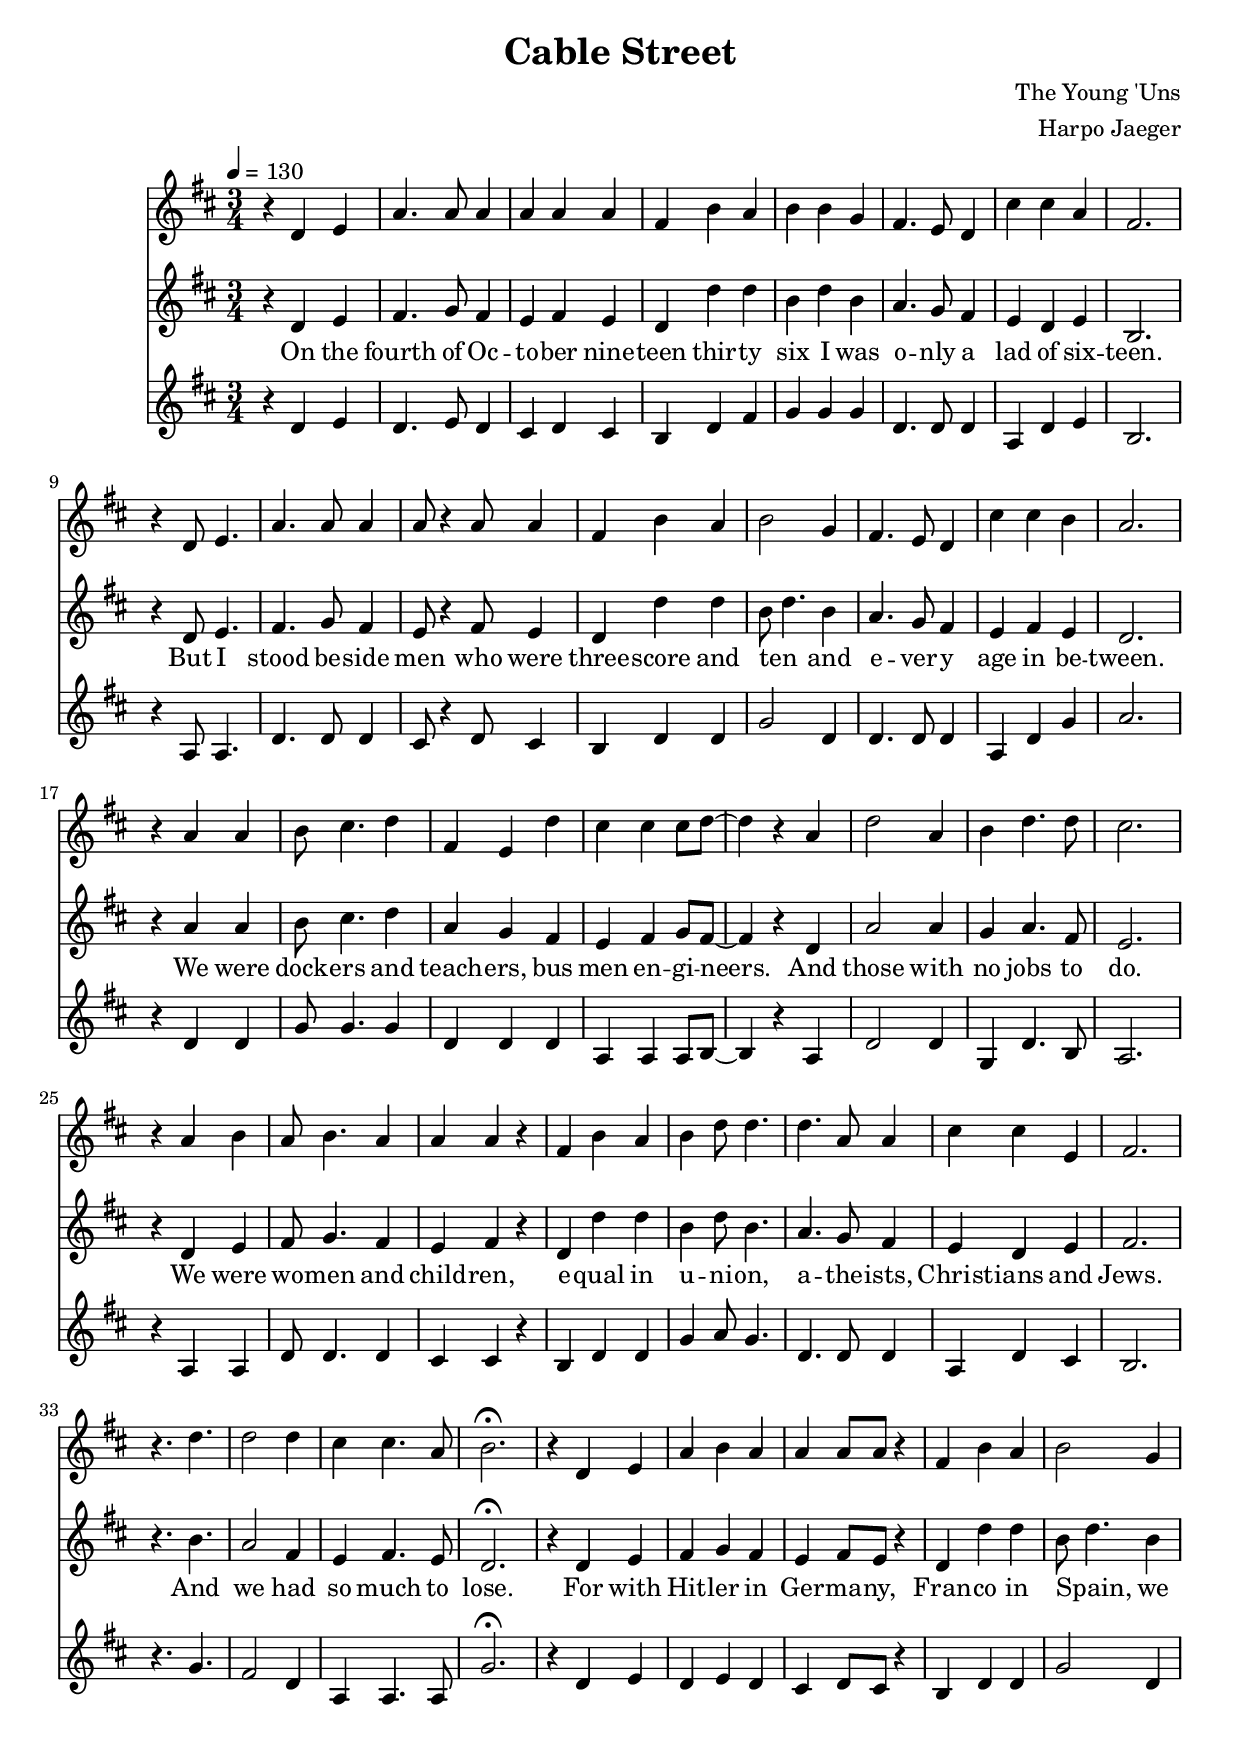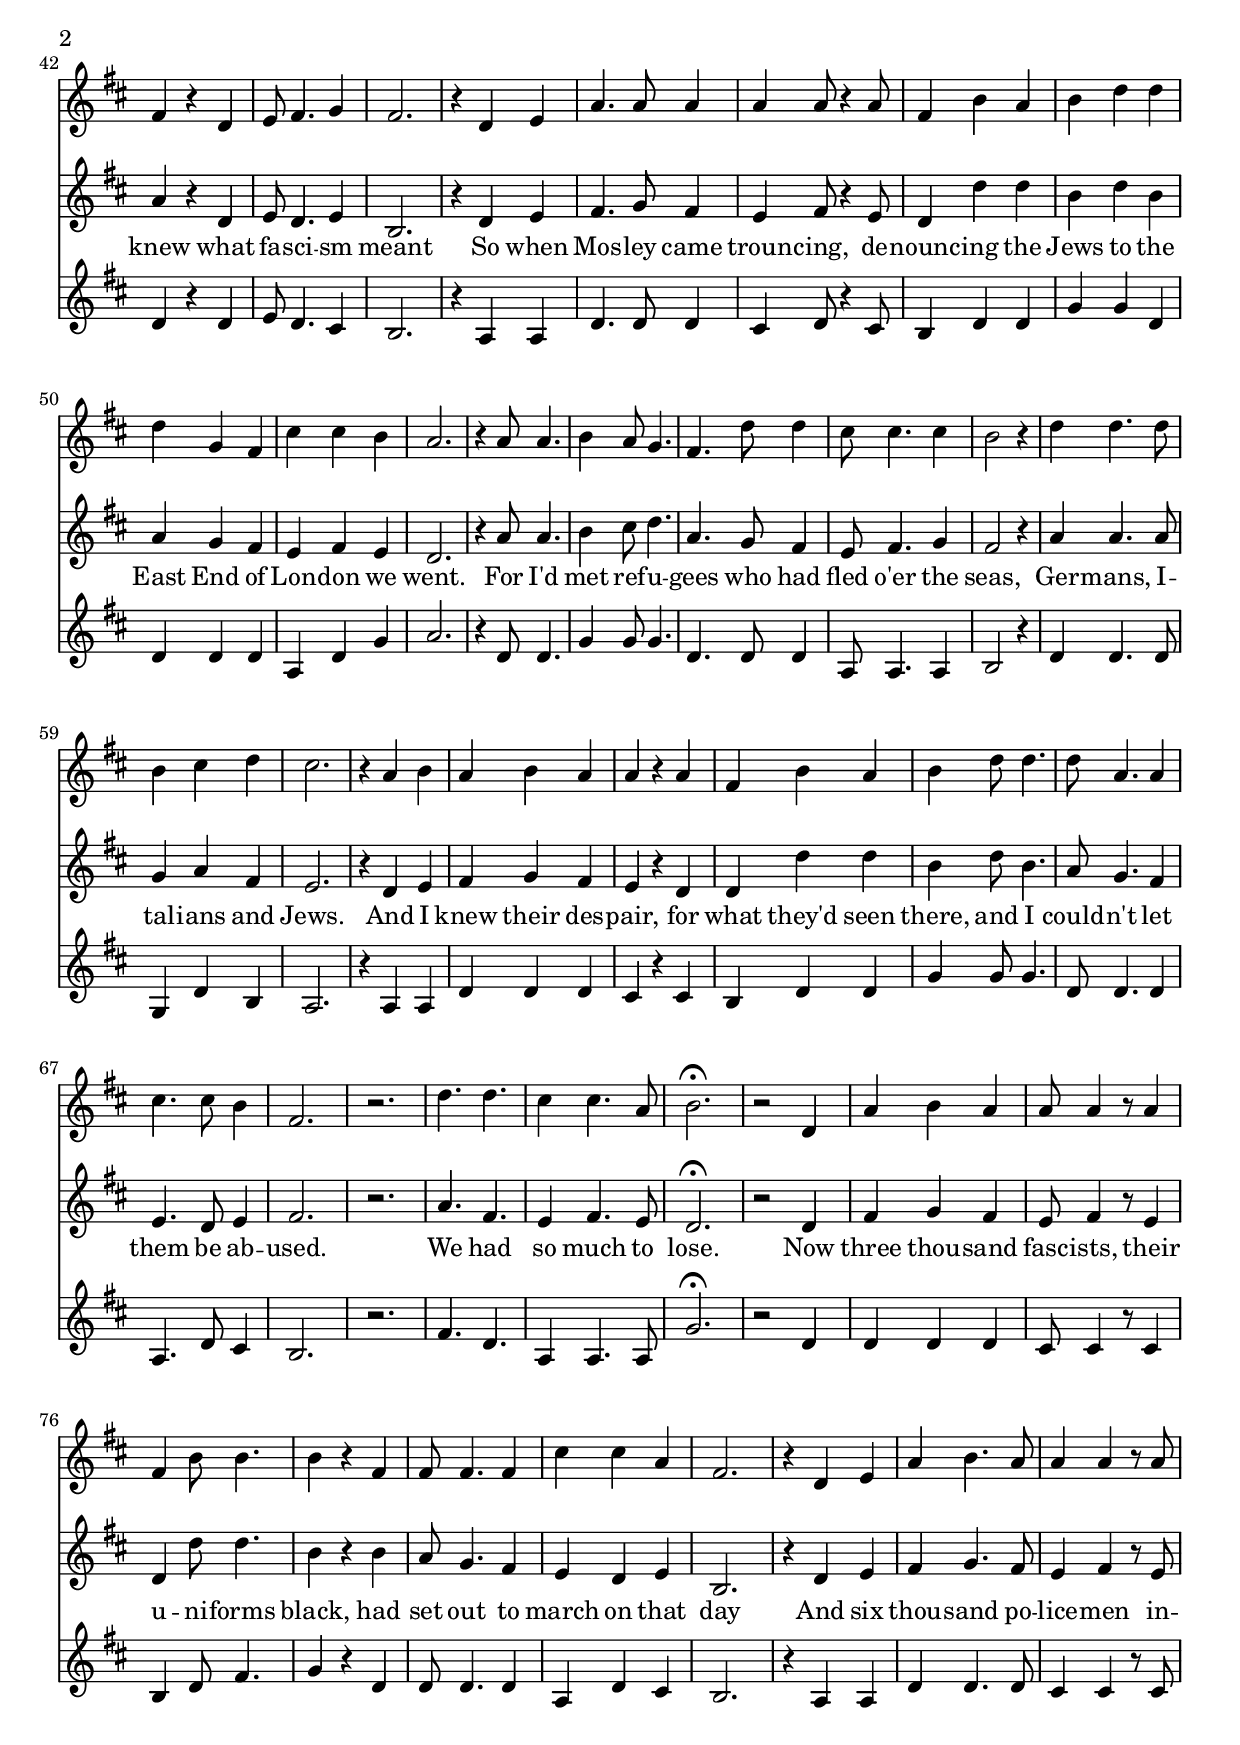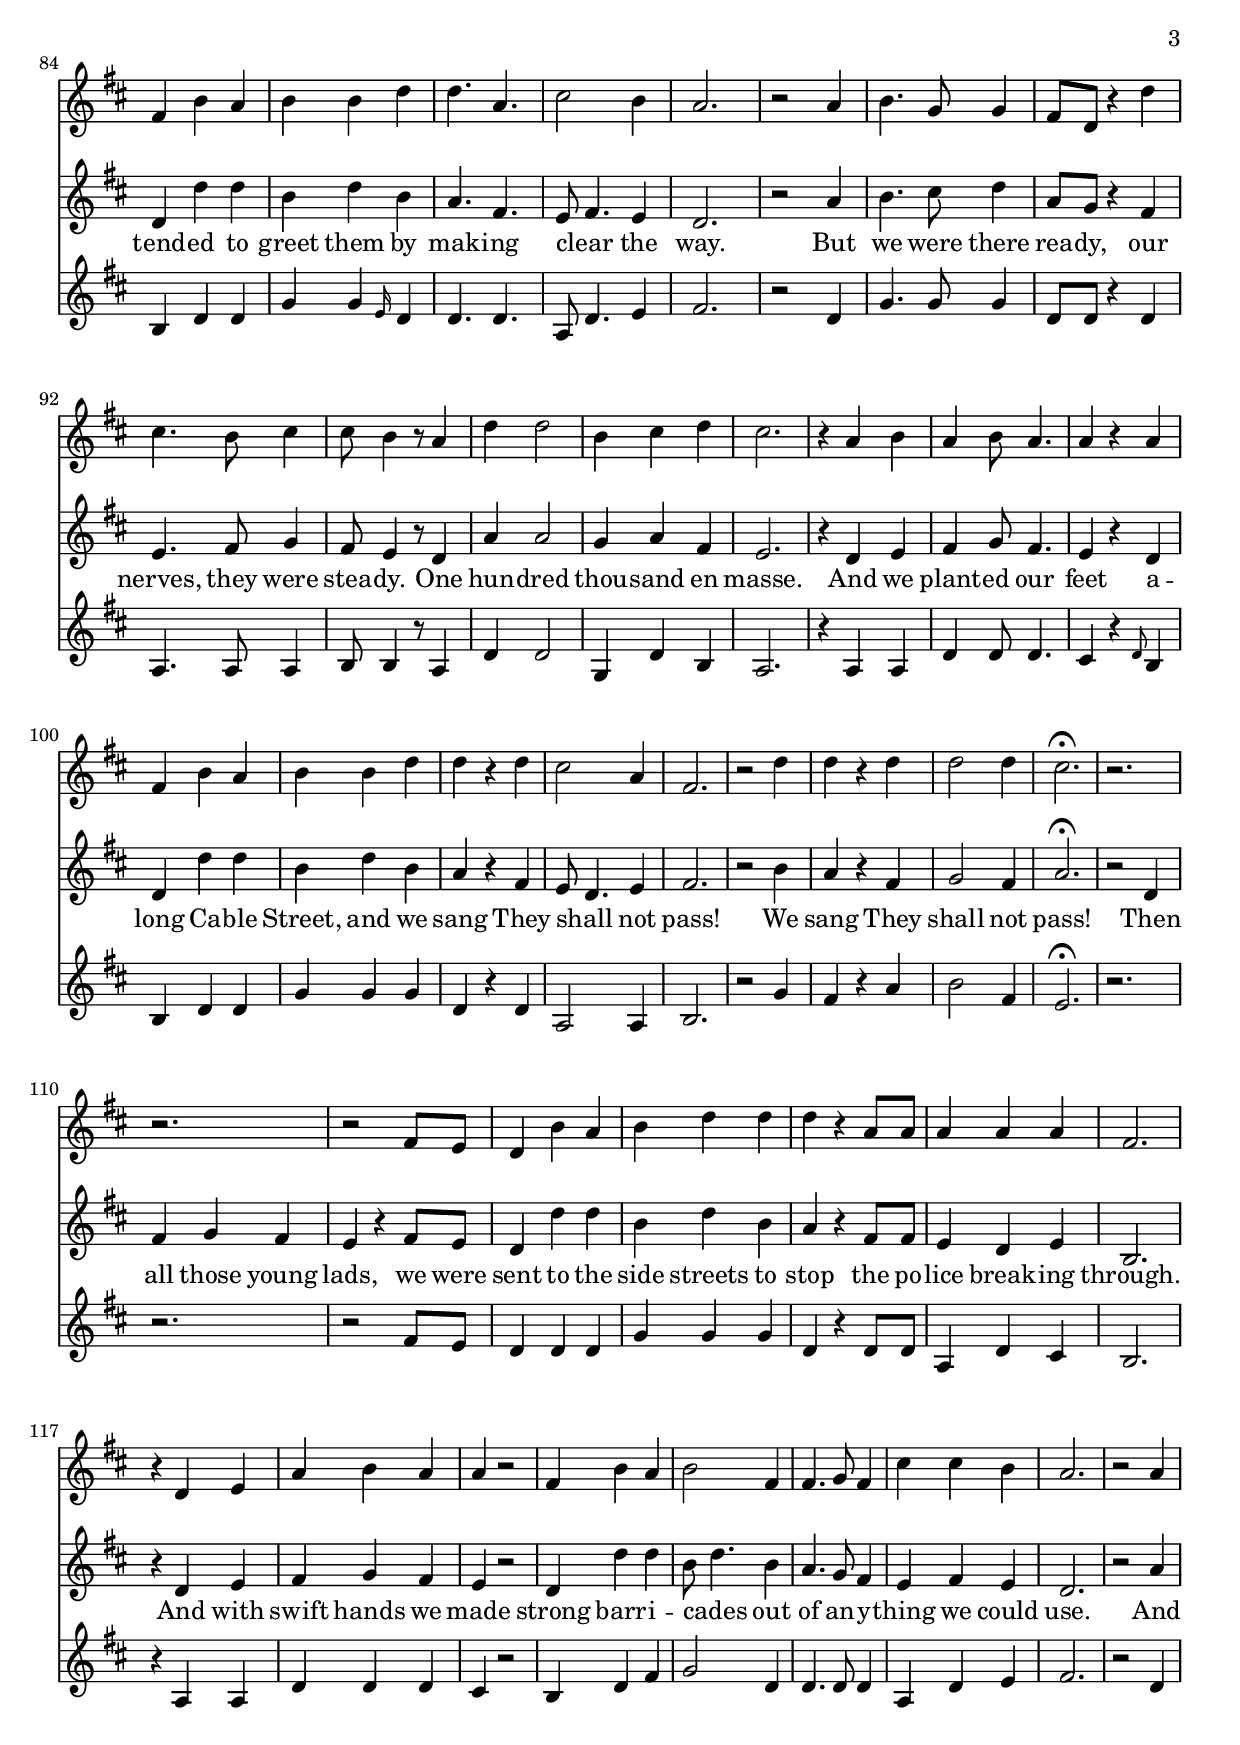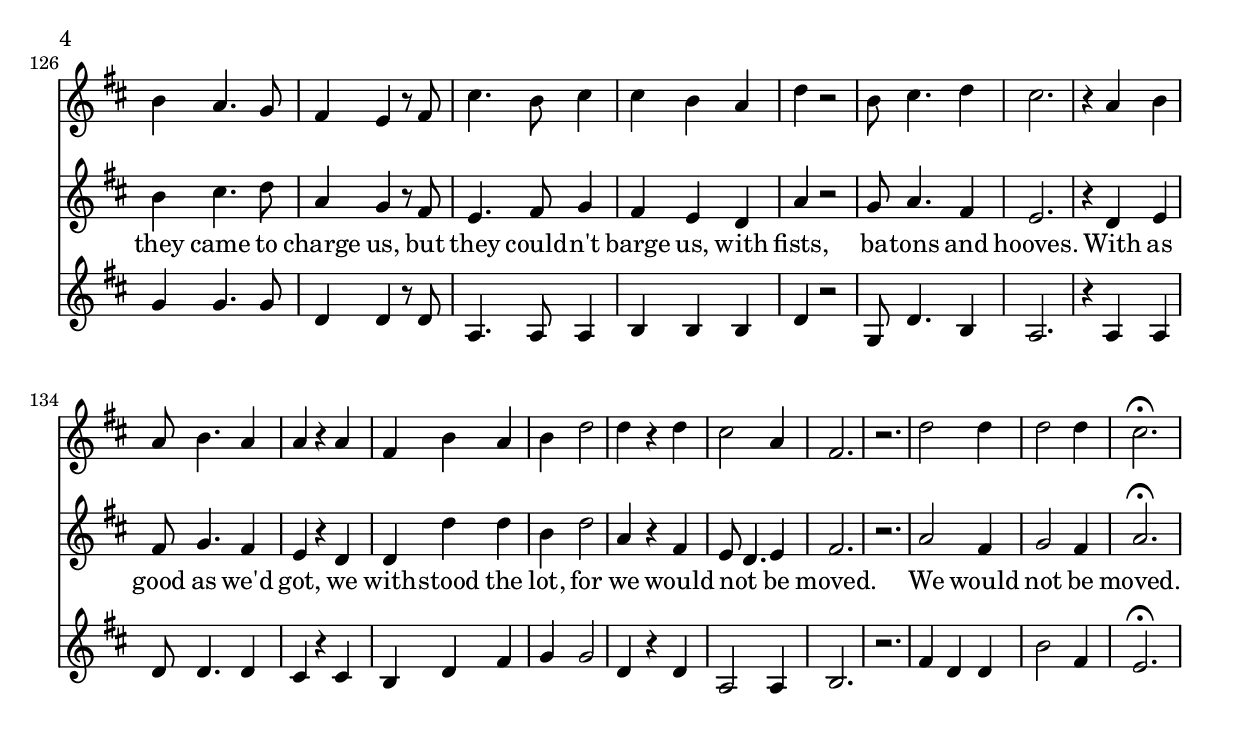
\version "2.18.2"
\header {
  title = "Cable Street"
  composer = "The Young 'Uns"
  arranger = "Harpo Jaeger"
}

verseone = \lyricmode {
  On the fourth of Oc -- to -- ber nine -- teen thir -- ty six I was o -- nly a lad of six -- teen. 
  But I stood be -- side men who were three -- score and ten and e -- ver -- y age in be -- tween.
  We were dock -- ers and teach -- ers, bus men en -- gi -- neers. And those with no jobs to do.
  We were wo -- men and child -- ren, e -- qual in u -- ni -- on, a -- the -- ists, Christ -- ians and Jews.
  And we had so much to lose.
}

versetwo = \lyricmode {
  For with Hit -- ler in Ger -- ma -- ny, Fran -- co in Spain, we knew what fa -- sci -- sm meant
  So when Mos -- ley came troun -- cing, de -- nounc -- ing the Jews to the East End of Lon -- don we went.
  For I'd met ref -- u -- gees who had fled o'er the seas, Ger -- mans, I -- tal -- ians and Jews.
  And I knew their des -- pair, for what they'd seen there, and I could -- n't let them be ab -- used.
  We had so much to lose.
}

versethree = \lyricmode {
  Now three thou -- sand fasc -- ists, their u -- ni -- forms black, had set out to march on that day
  And six thou -- sand po -- lice -- men in -- tend -- ed to greet them by mak -- ing clear the way.
  But we were there rea -- dy, our nerves, they were stea -- dy. One hun -- dred thou -- sand en masse.
  And we plant -- ed our feet a -- long Ca -- ble Street, and we sang They shall not pass!
  We sang They shall not pass!
}

versefour = \lyricmode {
  Then all those young lads, we were sent to the side streets to stop the po -- lice break -- ing through.
  And with swift hands we made strong barr -- i -- cades out of an -- y -- thing we could use.
  And they came to charge us, but they could -- n't barge us, with fists, ba -- tons and hooves.
  With as good as we'd got, we with -- stood the lot, for we would not be moved.
  We would not be moved.
}

\score {
<<
\relative c'
\new Voice = alto {
  \key d \major
  r4 d e a4. a8 a4 a a a fis b a b b g fis4. e8 d4 cis' cis a fis2.
  r4 d8 e4. a4. a8 a4 a8 r4 a8 a4 fis b a b2 g4 fis4. e8 d4 cis' cis b a2.
  r4 a a b8 cis4. d4 fis, e d' cis cis cis8 d~d4 r4 a d2 a4 b d4. d8 cis 2.
  r4 a4 b a8 b4. a4 a a r fis b a b d8 d4. d a8 a4 cis cis e, fis2.
  r4. d'4. d2 d4 cis4 cis4. a8 b2.\fermata

  r4 d, e a4 b a a a8 a r4 fis b a b2 g4 fis r4 d e8 fis4. g4 fis2.
  r4 d e a4. a8 a4 a a8 r4 a8 fis4 b a b d d d g, fis cis' cis b a2.
  r4 a8 a4. b4 a8 g4. fis4. d'8 d4 cis8 cis4. cis4 b2 r4 d d4. d8 b4 cis d cis2.
  r4 a4 b a b a a r a fis b a b d8 d4. d8 a4. a4 cis4. cis8 b4 fis2.
  r2. d'4. d cis4 cis4. a8 b2.\fermata

  r2 d,4 a' b a a8 a4 r8 a4 fis b8 b4. b4 r fis fis8 fis4. fis4 cis' cis a fis2.
  r4 d e a b4. a8 a4 a r8 a fis4 b a b b d d4. a cis2 b4 a2.
  r2 a4 b4. g8 g4 fis8 d r4 d' cis4. b8 cis4 cis8 b4 r8 a4 d d2 b4 cis d cis2.
  r4 a b a b8 a4. a4 r a fis b a b b d d r d cis2 a4 fis2.
  r2 d'4 d r d d2 d4 cis2.\fermata

  r2. r2. r2 fis,8 e d4 b' a b d d d r a8 a a4 a a fis2.
  r4 d e a b a a r2 fis4 b a b2 fis4 fis4. g8 fis4 cis' cis b a2.
  r2 a4 b a4. g8 fis4 e r8 fis cis'4. b8 cis4 cis b a d r2 b8 cis4. d4 cis2.
  r4 a b a8 b4. a4 a r a fis b a b d2 d4 r d cis2 a4 fis2.
  r2. d'2 d4 d2 d4 cis2.\fermata
}
\relative c' 
\new Voice = "tenor" {
  \key d \major
  \tempo 4 = 130
  \time 3/4
  \relative c,
  r4 d e fis4. g8 fis4 e fis e d d' d b d b4 a4. g8 fis4 e d e b2.
  r4 d8 e4. fis4. g8 fis4 e8 r4 fis8 e4 d d' d b8~d4. b4 a4. g8 fis4 e fis e d2.
  r4 a'4 a b8 cis4. d4 a g fis e fis g8 fis8~fis4 r d a'2 a4 g a4. fis8 e2. 
  r4 d e fis8 g4. fis4 e fis r d d' d b4 d8 b4. a4. g8 fis4 e d e fis2.
  r4. b4. a2 fis4 e fis4. e8 d2.\fermata

  r4 d e fis g fis e fis8 e r4 d d' d b8~d4. b4 a r d, e8 d4. e4 b2.
  r4 d e fis4. g8 fis4 e fis8 r4 e8 d4 d' d b d b4 a g fis e fis e d2.
  r4 a'8 a4. b4 cis8 d4. a4. g8 fis4 e8 fis4. g4 fis2 r4 a4 a4. a8 g4 a fis e2. 
  r4 d e fis g fis e r d d d' d b d8 b4. a8 g4. fis4 e4. d8 e4 fis2.
  r2. a4. fis e4 fis4. e8 d2.\fermata

  r2 d4 fis g fis e8 fis4 r8 e4 d d'8 d4. b4 r b a8 g4. fis4 e d e b2.
  r4 d4 e fis g4. fis8 e4 fis r8 e d4 d' d b d b a4. fis e8~fis4. e4 d2.
  r2 a'4 b4. cis8 d4 a8 g r4 fis e4. fis8 g4 fis8 e4 r8 d4 a'4 a2 g4 a fis e2.
  r4 d e fis g8 fis4. e4 r d d d' d b d b a r fis e8~ d4. e4 fis2.
  r2 b4 a r fis g2 fis4 a2.\fermata

  r2 d,4 fis g fis e r fis8 e d4 d' d b d b a r fis8 fis e4 d e b2.
  r4 d e fis g fis e r2 d4 d' d b8~d4. b4 a4. g8 fis4 e fis e d2.
  r2 a'4 b cis4. d8 a4 g r8 fis e4. fis8 g4 fis e d a' r2 g8 a4. fis4 e2.
  r4 d e fis8 g4. fis4 e r d d d' d b d2 a4 r fis e8~d4. e4 fis2.
  r2. a2 fis4 g2 fis4 a2.\fermata
  
}
\new Lyrics \lyricsto "tenor" {
\verseone
\versetwo
\versethree
\versefour
}
\relative c'
\new Voice = bass {
  \key d \major
  r4 d e d4. e8 d4 cis d cis b d fis g g g d4. d8 d4 a4 d e b2.
  r4 a8 a4. d4. d8 d4 cis8 r4 d8 cis4 b d d g2 d4 d4. d8 d4 a d g a2.
  r4 d, d g8 g4. g4 d d d a a a8 b8~b4 r4 a d2 d4 g, d'4. b8 a2.
  r4 a a d8 d4. d4 cis cis r4 b d d g a8 g4. d4. d8 d4 a d cis b2.
  r4. g'4. fis2 d4 a a4. a8 g'2.\fermata

  r4 d e d e d cis d8 cis r4 b d d g2 d4 d r d e8 d4. cis4 b2.
  r4 a a d4. d8 d4 cis d8 r4 cis8 b4 d d g g d d d d a d g a2.
  r4 d,8 d4. g4 g8 g4. d d8 d4 a8 a4. a4 b2 r4 d4 d4. d8 g,4 d' b a2.
  r4 a a d d d cis r cis b d d g g8 g4. d8 d4. d4 a4. d8 cis4 b2.
  r2. fis'4. d a4 a4. a8 g'2.\fermata

  r2 d4 d d d cis8 cis4 r8 cis4 b4 d8 fis4. g4 r d d8 d4. d4 a d cis b2.
  r4 a a d d4. d8 cis4 cis r8 cis b4 d d g g \grace e16 d4 d4. d a8~d4. e4 fis2.
  r2 d4 g4. g8 g4 d8 d r4 d a4. a8 a4 b8 b4 r8 a4 d d2 g,4 d' b a2.
  r4 a a d d8 d4. cis4 r \grace d8 b4 b d d g g g d r d a2 a4 b2.
  r2 g'4 fis r a b2 fis4 e2.\fermata

  r2. r2. r2 fis8 e d4 d d g g g d r d8 d a4 d cis b2.
  r4 a a d d d cis r2 b4 d fis g2 d4 d4. d8 d4 a4 d e fis2.
  r2 d4 g g4. g8 d4 d r8 d a4. a8 a4 b b b d r2 g,8 d'4. b4 a2.
  r4 a4 a d8 d4. d4 cis r cis b d fis g g2 d4 r d a2 a4 b2.
  r2. fis'4 d d b'2 fis4 e2.\fermata
}
>>
\layout { }
\midi { }
}

